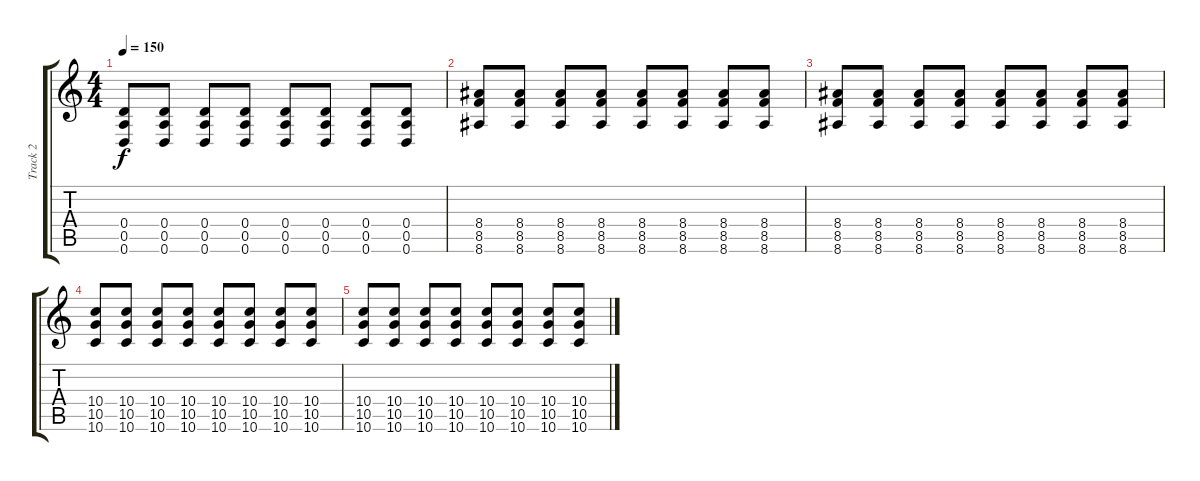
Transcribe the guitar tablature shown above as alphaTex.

\track ("Track 2" "Track 2") {instrument distortionguitar}
\staff {score tabs}
\tuning (E4 B3 G3 D3 A2 D2) {hide}
\ts (4 4)
\tempo 150
\clef g2
\ks c
(0.4 0.5 0.6).8{dy f} (0.4 0.5 0.6).8 (0.4 0.5 0.6).8 (0.4 0.5 0.6).8 (0.4 0.5 0.6).8 (0.4 0.5 0.6).8 (0.4 0.5 0.6).8 (0.4 0.5 0.6).8 |
(8.4 8.5 8.6).8 (8.4 8.5 8.6).8 (8.4 8.5 8.6).8 (8.4 8.5 8.6).8 (8.4 8.5 8.6).8 (8.4 8.5 8.6).8 (8.4 8.5 8.6).8 (8.4 8.5 8.6).8 |
(8.4 8.5 8.6).8 (8.4 8.5 8.6).8 (8.4 8.5 8.6).8 (8.4 8.5 8.6).8 (8.4 8.5 8.6).8 (8.4 8.5 8.6).8 (8.4 8.5 8.6).8 (8.4 8.5 8.6).8 |
(10.4 10.5 10.6).8 (10.4 10.5 10.6).8 (10.4 10.5 10.6).8 (10.4 10.5 10.6).8 (10.4 10.5 10.6).8 (10.4 10.5 10.6).8 (10.4 10.5 10.6).8 (10.4 10.5 10.6).8 |
(10.4 10.5 10.6).8 (10.4 10.5 10.6).8 (10.4 10.5 10.6).8 (10.4 10.5 10.6).8 (10.4 10.5 10.6).8 (10.4 10.5 10.6).8 (10.4 10.5 10.6).8 (10.4 10.5 10.6).8
